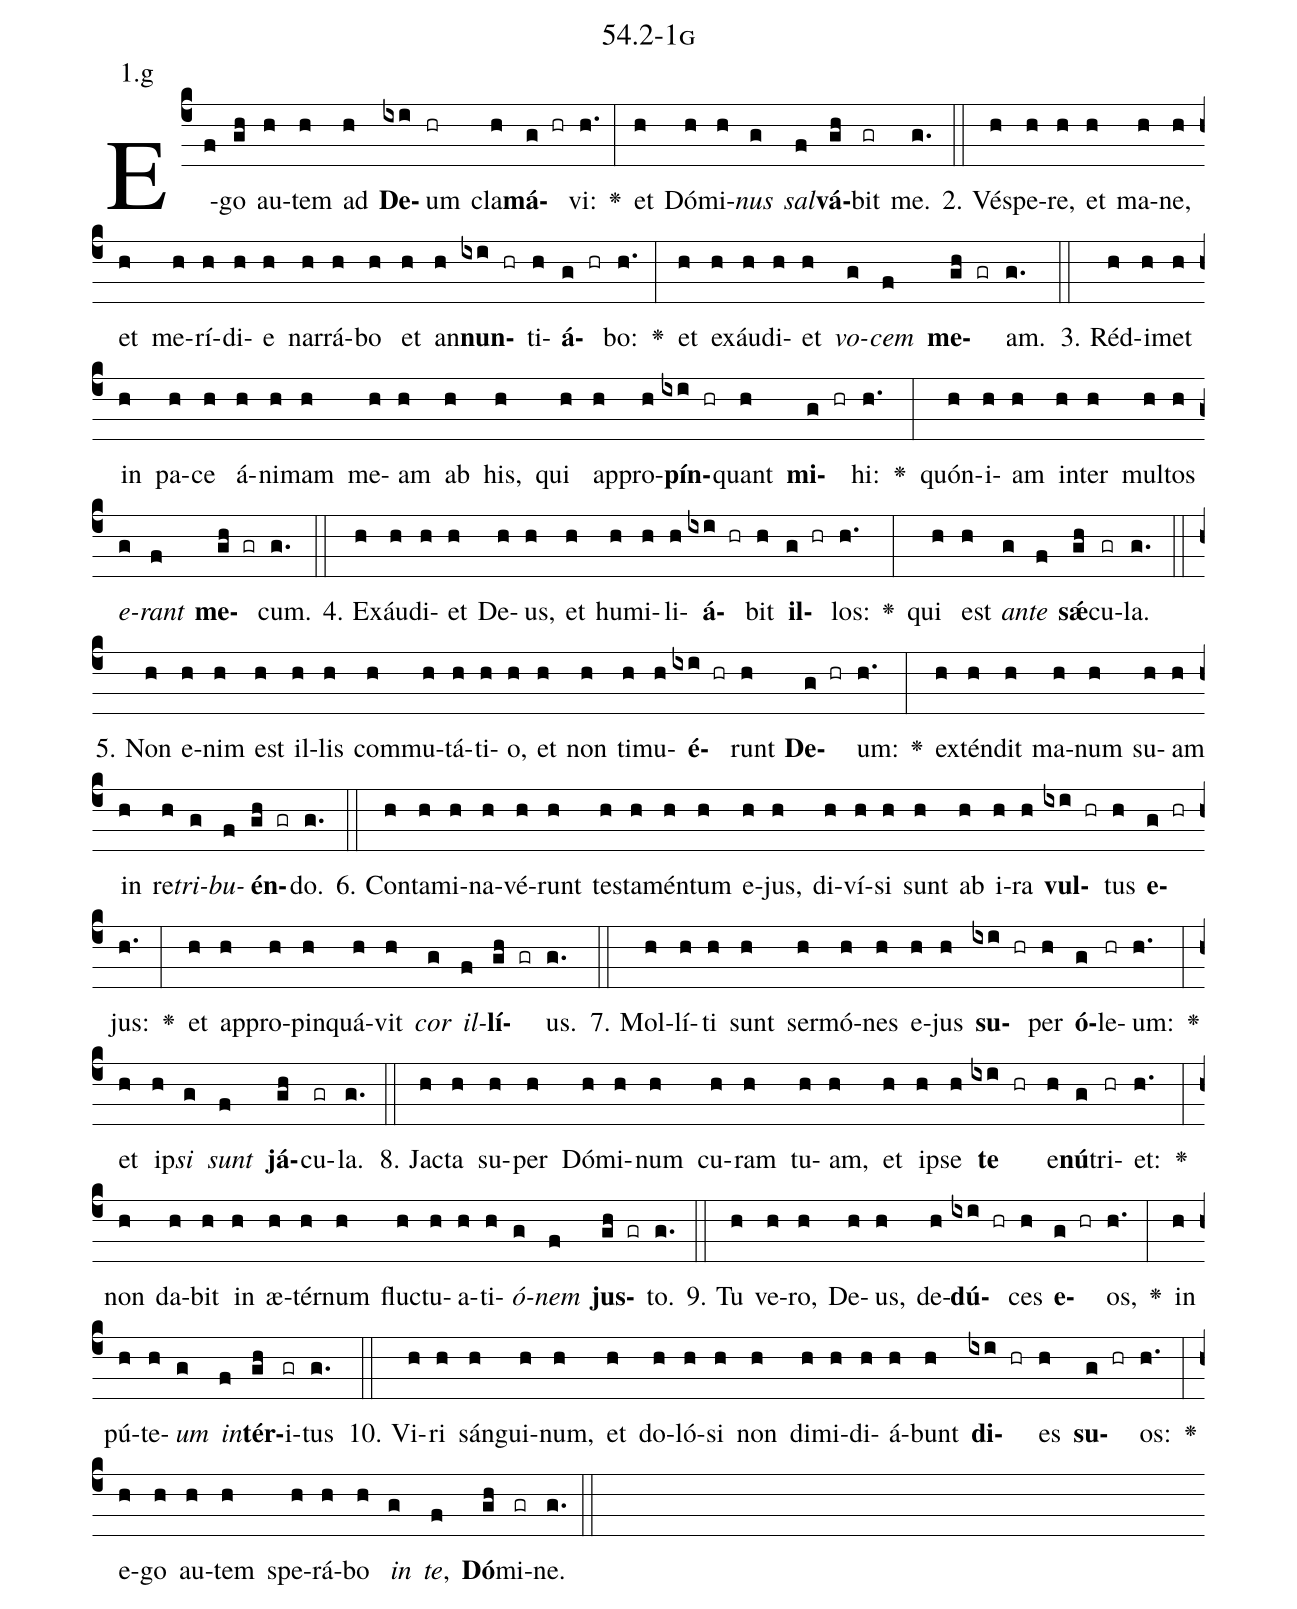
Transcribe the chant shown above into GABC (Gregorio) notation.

name: 54.2-1g;
annotation: 1.g;
%%
(c4)E(f)go(gh) au(h)tem(h) ad(h) <b>De</b>(ixi)um(hr) cla(h)<b>má</b>(g hr)vi:(h.) <v>\greheightstar</v>(:) et(h) Dó(h)mi(h)<i>nus</i>(g) <i>sal</i>(f)<b>vá</b>(gh)bit(gr) me.(g.) (::)
2. Vés(h)pe(h)re,(h) et(h) ma(h)ne,(h) et(h) me(h)rí(h)di(h)e(h) nar(h)rá(h)bo(h) et(h) an(h)<b>nun</b>(ixi hr)ti(h)<b>á</b>(g hr)bo:(h.) <v>\greheightstar</v>(:) et(h) ex(h)áu(h)di(h)et(h) <i>vo</i>(g)<i>cem</i>(f) <b>me</b>(gh gr)am.(g.) (::)
3. Réd(h)i(h)met(h) in(h) pa(h)ce(h) á(h)ni(h)mam(h) me(h)am(h) ab(h) his,(h) qui(h) ap(h)pro(h)<b>pín</b>(ixi hr)quant(h) <b>mi</b>(g hr)hi:(h.) <v>\greheightstar</v>(:) quón(h)i(h)am(h) in(h)ter(h) mul(h)tos(h) <i>e</i>(g)<i>rant</i>(f) <b>me</b>(gh gr)cum.(g.) (::)
4. Ex(h)áu(h)di(h)et(h) De(h)us,(h) et(h) hu(h)mi(h)li(h)<b>á</b>(ixi hr)bit(h) <b>il</b>(g hr)los:(h.) <v>\greheightstar</v>(:) qui(h) est(h) <i>an</i>(g)<i>te</i>(f) <b>sǽ</b>(gh)cu(gr)la.(g.) (::)
5. Non(h) e(h)nim(h) est(h) il(h)lis(h) com(h)mu(h)tá(h)ti(h)o,(h) et(h) non(h) ti(h)mu(h)<b>é</b>(ixi hr)runt(h) <b>De</b>(g hr)um:(h.) <v>\greheightstar</v>(:) ex(h)tén(h)dit(h) ma(h)num(h) su(h)am(h) in(h) re(h)<i>tri</i>(g)<i>bu</i>(f)<b>én</b>(gh gr)do.(g.) (::)
6. Con(h)ta(h)mi(h)na(h)vé(h)runt(h) tes(h)ta(h)mén(h)tum(h) e(h)jus,(h) di(h)ví(h)si(h) sunt(h) ab(h) i(h)ra(h) <b>vul</b>(ixi hr)tus(h) <b>e</b>(g hr)jus:(h.) <v>\greheightstar</v>(:) et(h) ap(h)pro(h)pin(h)quá(h)vit(h) <i>cor</i>(g) <i>il</i>(f)<b>lí</b>(gh gr)us.(g.) (::)
7. Mol(h)lí(h)ti(h) sunt(h) ser(h)mó(h)nes(h) e(h)jus(h) <b>su</b>(ixi hr)per(h) <b>ó</b>(g)le(hr)um:(h.) <v>\greheightstar</v>(:) et(h) ip(h)<i>si</i>(g) <i>sunt</i>(f) <b>já</b>(gh)cu(gr)la.(g.) (::)
8. Jac(h)ta(h) su(h)per(h) Dó(h)mi(h)num(h) cu(h)ram(h) tu(h)am,(h) et(h) ip(h)se(h) <b>te</b>(ixi hr) e(h)<b>nú</b>(g)tri(hr)et:(h.) <v>\greheightstar</v>(:) non(h) da(h)bit(h) in(h) æ(h)tér(h)num(h) fluc(h)tu(h)a(h)ti(h)<i>ó</i>(g)<i>nem</i>(f) <b>jus</b>(gh gr)to.(g.) (::)
9. Tu(h) ve(h)ro,(h) De(h)us,(h) de(h)<b>dú</b>(ixi hr)ces(h) <b>e</b>(g hr)os,(h.) <v>\greheightstar</v>(:) in(h) pú(h)te(h)<i>um</i>(g) <i>in</i>(f)<b>tér</b>(gh)i(gr)tus(g.) (::)
10. Vi(h)ri(h) sán(h)gui(h)num,(h) et(h) do(h)ló(h)si(h) non(h) di(h)mi(h)di(h)á(h)bunt(h) <b>di</b>(ixi hr)es(h) <b>su</b>(g hr)os:(h.) <v>\greheightstar</v>(:) e(h)go(h) au(h)tem(h) spe(h)rá(h)bo(h) <i>in</i>(g) <i>te</i>,(f) <b>Dó</b>(gh)mi(gr)ne.(g.) (::)
